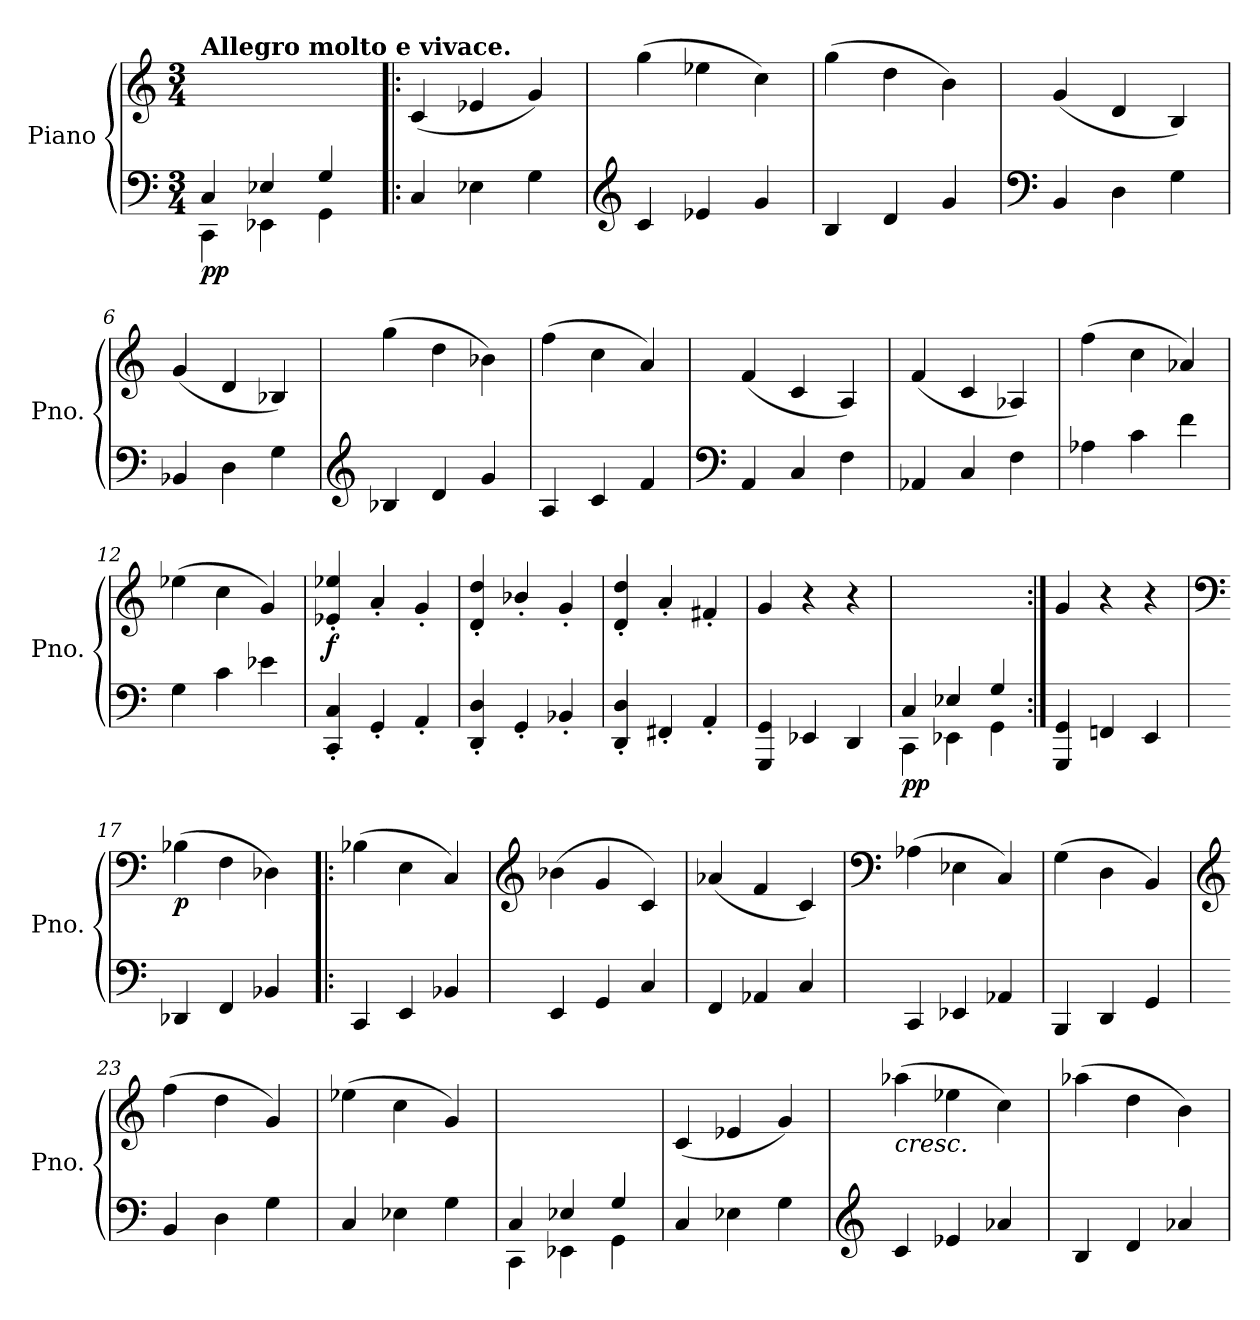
**kern	**kern	**dynam
*part1	*part1	*part1
*staff2	*staff1	*staff1/2
*I"Piano	*	*
*I'Pno.	*	*
*clefF4	*clefG2	*
*k[]	*k[]	*
*M3/4	*M3/4	*
=1	=1	=1
*^	*	*
!	!	!LO:TX:a:B:t=Allegro molto e vivace.	!
!	!	!	!LO:DY:b=2
!	!	!	!LO:DY:n=1:b
4C/	4CC\	2.ryy	p p
4E-X/	4EE-X\	.	.
4G/	4GG\	.	.
*v	*v	*	*
=2!|:	=2!|:	=2!|:
4C/	(4c/	.
4E-X\	4e-X/	.
4G\	4g/)	.
=3	=3	=3
*clefG2	*	*
4c/	(4gg\	.
4e-X/	4ee-X\	.
4g/	4cc\)	.
=4	=4	=4
4B/	(4gg\	.
4d/	4dd\	.
4g/	4b\)	.
=5	=5	=5
*clefF4	*	*
4BB/	(4g/	.
4D\	4d/	.
4G\	4B/)	.
=6	=6	=6
4BB-X/	(4g/	.
4D\	4d/	.
4G\	4B-X/)	.
=7	=7	=7
*clefG2	*	*
4B-X/	(4gg\	.
4d/	4dd\	.
4g/	4b-X\)	.
=8	=8	=8
4A/	(4ff\	.
4c/	4cc\	.
4f/	4a/)	.
=9	=9	=9
*clefF4	*	*
4AA/	(4f/	.
4C/	4c/	.
4F\	4A/)	.
=10	=10	=10
4AA-X/	(4f/	.
4C/	4c/	.
4F\	4A-X/)	.
=11	=11	=11
4A-X\	(4ff\	.
4c\	4cc\	.
4f\	4a-X/)	.
!!LO:LB:g=z
=12	=12	=12
4G\	(4ee-X\	.
4c\	4cc\	.
4e-X\	4g/)	.
=13	=13	=13
!	!	!LO:DY:b
4CC/' 4C/'	4e-X/' 4ee-X/'	f
4GG'/	4a'/	.
4AA'/	4g'/	.
=14	=14	=14
4DD/' 4D/'	4d/' 4dd/'	.
4GG'/	4b-X'/	.
4BB-X'/	4g'/	.
=15	=15	=15
4DD/' 4D/'	4d/' 4dd/'	.
4FF#X'/	4a'/	.
4AA'/	4f#X'/	.
=16	=16	=16
4GGG/ 4GG/	4g/	.
4EE-X/	4r	.
4DD/	4r	.
=17	=17	=17
*^	*	*
!	!	!	!LO:DY:b=2
!	!	!	!LO:DY:n=1:b
4C/	4CC\	2.ryy	p p
4E-X/	4EE-X\	.	.
4G/	4GG\	.	.
*v	*v	*	*
=16:|!	=16:|!	=16:|!
4GGG/ 4GG/	4g/	.
4FFn/	4r	.
4EE/	4r	.
=17	=17	=17
*	*clefF4	*
!	!	!LO:DY:b
4DD-X/	(4B-X\	p
4FF/	4F\	.
4BB-X/	4D-X\)	.
=18!|:	=18!|:	=18!|:
4CC/	(4B-X\	.
4EE/	4E\	.
4BB-X/	4C/)	.
=19	=19	=19
*	*clefG2	*
4EE/	(<4b-X\	.
4GG/	4g/	.
4C/	4c/)	.
=20	=20	=20
4FF/	(4a-X/	.
4AA-X/	4f/	.
4C/	4c/)	.
=21	=21	=21
*	*clefF4	*
4CC/	(4A-X\	.
4EE-X/	4E-X\	.
4AA-X/	4C/)	.
!!LO:LB:g=z
=22	=22	=22
4BBB/	(4G\	.
4DD/	4D\	.
4GG/	4BB/)	.
!!LO:LB:g=z
=23	=23	=23
*	*clefG2	*
4BB/	(4ff\	.
4D\	4dd\	.
4G\	4g/)	.
=24	=24	=24
4C/	(4ee-X\	.
4E-X\	4cc\	.
4G\	4g/)	.
=25	=25	=25
*^	*	*
4C/	4CC\	2.ryy	.
4E-X/	4EE-X\	.	.
4G/	4GG\	.	.
*v	*v	*	*
=26	=26	=26
4C/	(4c/	.
4E-X\	4e-X/	.
4G\	4g/)	.
=27	=27	=27
*clefG2	*	*
!	!LO:TX:b:i:t=cresc.	!
4c/	(4aa-X\	.
4e-X/	4ee-X\	.
4a-X/	4cc\)	.
=28	=28	=28
4B/	(4aa-X\	.
4d/	4dd\	.
4a-X/	4b\)	.
=	=	=
*-	*-	*-
